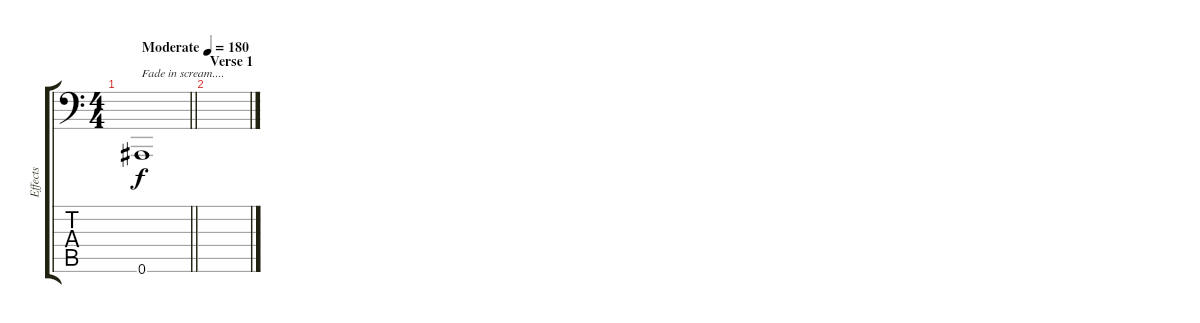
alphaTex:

\track ("Effects" "Effects") {instrument reversecymbal}
\staff {score tabs}
\tuning (C4 G3 Eb3 Bb2 F2 Bb1) {hide}
\ts (4 4)
\tempo (180 "Moderate")
\clef f4
\barLineRight lightlight
\ks c
0.6.1{txt "Fade in scream...." dy f instrument reversecymbal} |
\section ("" "Verse 1")
